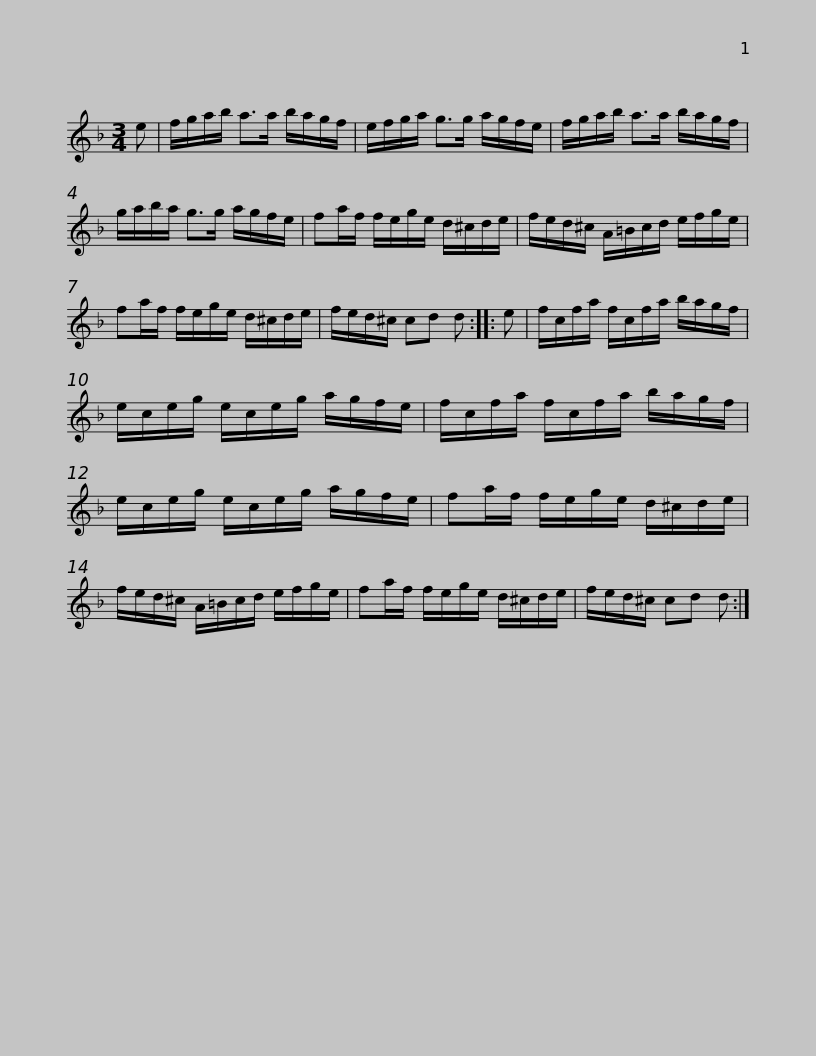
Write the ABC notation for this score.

X:1
L:1/8
M:3/4
I:linebreak $
K:Dmin
V:1 treble
V:1
 e | f/g/a/b/ a>a b/a/g/f/ | e/f/g/a/ g>g a/g/f/e/ | f/g/a/b/ a>a b/a/g/f/ |$ g/a/b/a/ g>g a/g/f/e/ | %5
 fa/f/ f/e/g/e/ d/^c/d/e/ | f/e/d/^c/ A/=B/c/d/ e/f/g/e/ | fa/f/ f/e/g/e/ d/^c/d/e/ |$ f/e/d/^c/ cd d :: e | %10
 f/c/f/a/ f/c/f/a/ b/a/g/f/ | e/c/e/g/ e/c/e/g/ a/g/f/e/ | f/c/f/a/ f/c/f/a/ b/a/g/f/ |$ e/c/e/g/ e/c/e/g/ a/g/f/e/ | fa/f/ f/e/g/e/ d/^c/d/e/ | %15
 f/e/d/^c/ A/=B/c/d/ e/f/g/e/ | fa/f/ f/e/g/e/ d/^c/d/e/ |$ f/e/d/^c/ cd d :| %18
